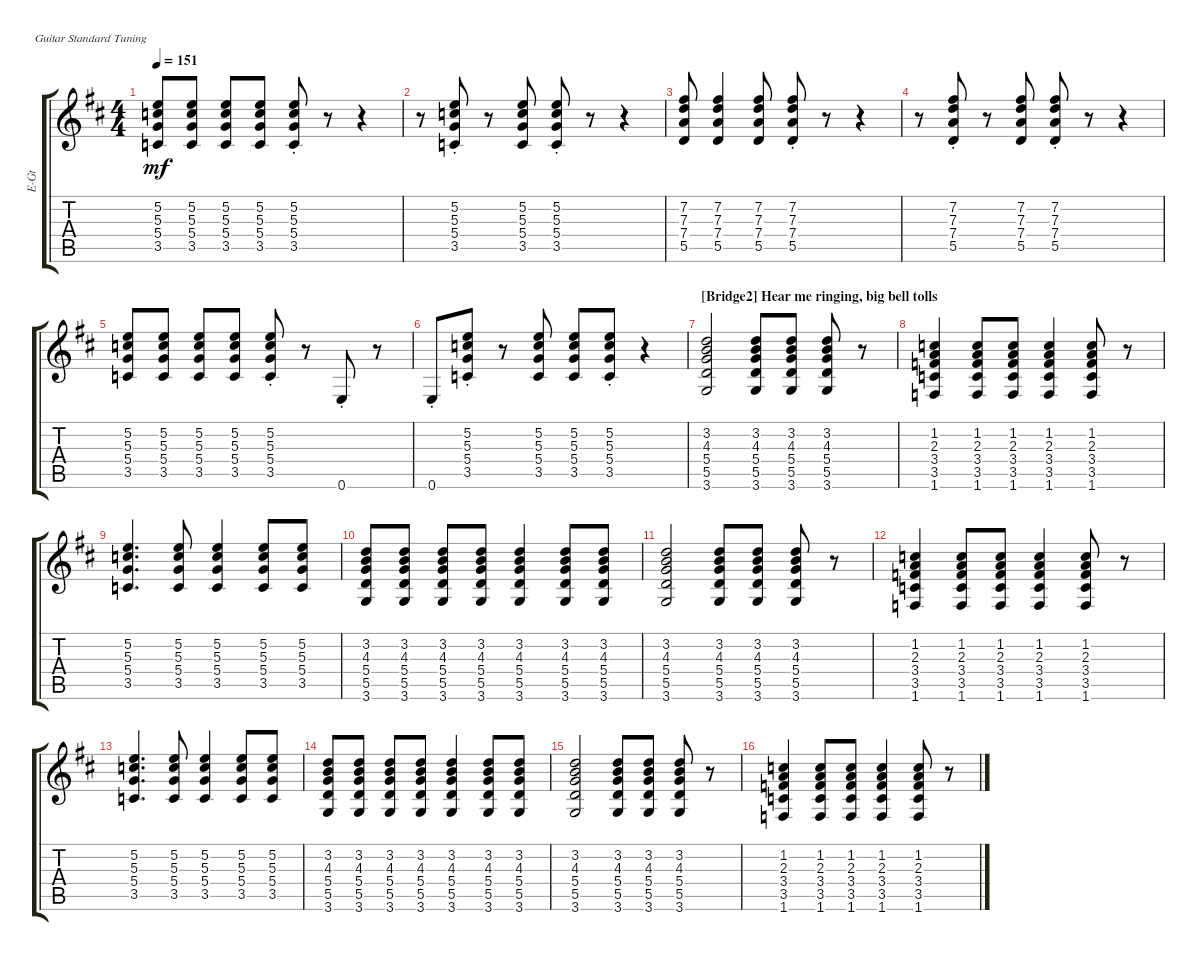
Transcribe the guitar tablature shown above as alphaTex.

\bracketExtendMode groupsimilarinstruments
\track ("Electric Guitar- Mick" "E-Gt") {instrument electricguitarclean}
\staff {score tabs}
\tuning (E4 B3 G3 D3 A2 E2)
\ts (4 4)
\tempo 151
\clef g2
\ks d
(3.5{acc forcenatural} 5.4{acc forcenatural} 5.3{acc forcenatural} 5.2{acc forcenatural}).8{dy mf} (3.5{acc forcenatural} 5.4{acc forcenatural} 5.3{acc forcenatural} 5.2{acc forcenatural}).8 (3.5{acc forcenatural} 5.4{acc forcenatural} 5.3{acc forcenatural} 5.2{acc forcenatural}).8 (3.5{acc forcenatural} 5.4{acc forcenatural} 5.3{acc forcenatural} 5.2{acc forcenatural}).8 (3.5{st acc forcenatural} 5.4{st acc forcenatural} 5.3{st acc forcenatural} 5.2{st acc forcenatural}).8 r.8 r.4 |
r.8 (3.5{st acc forcenatural} 5.4{st acc forcenatural} 5.3{st acc forcenatural} 5.2{st acc forcenatural}).8 r.8 (3.5{acc forcenatural} 5.4{acc forcenatural} 5.3{acc forcenatural} 5.2{acc forcenatural}).8 (3.5{st acc forcenatural} 5.4{st acc forcenatural} 5.3{st acc forcenatural} 5.2{st acc forcenatural}).8 r.8 r.4 |
(5.5{acc forcenatural} 7.4{acc forcenatural} 7.3{acc forcenatural} 7.2{acc #}).8 (5.5{acc forcenatural} 7.4{acc forcenatural} 7.3{acc forcenatural} 7.2{acc #}).4 (5.5{acc forcenatural} 7.4{acc forcenatural} 7.3{acc forcenatural} 7.2{acc #}).8 (5.5{st acc forcenatural} 7.4{st acc forcenatural} 7.3{st acc forcenatural} 7.2{st acc #}).8 r.8 r.4 |
r.8 (5.5{st acc forcenatural} 7.4{st acc forcenatural} 7.3{st acc forcenatural} 7.2{st acc #}).8 r.8 (5.5{acc forcenatural} 7.4{acc forcenatural} 7.3{acc forcenatural} 7.2{acc #}).8 (5.5{st acc forcenatural} 7.4{st acc forcenatural} 7.3{st acc forcenatural} 7.2{st acc #}).8 r.8 r.4 |
(3.5{acc forcenatural} 5.4{acc forcenatural} 5.3{acc forcenatural} 5.2{acc forcenatural}).8 (3.5{acc forcenatural} 5.4{acc forcenatural} 5.3{acc forcenatural} 5.2{acc forcenatural}).8 (3.5{acc forcenatural} 5.4{acc forcenatural} 5.3{acc forcenatural} 5.2{acc forcenatural}).8 (3.5{acc forcenatural} 5.4{acc forcenatural} 5.3{acc forcenatural} 5.2{acc forcenatural}).8 (3.5{st acc forcenatural} 5.4{st acc forcenatural} 5.3{st acc forcenatural} 5.2{st acc forcenatural}).8 r.8 0.6{st acc forcenatural}.8 r.8 |
0.6{st acc forcenatural}.8 (3.5{st acc forcenatural} 5.4{st acc forcenatural} 5.3{st acc forcenatural} 5.2{st acc forcenatural}).8 r.8 (3.5{acc forcenatural} 5.4{acc forcenatural} 5.3{acc forcenatural} 5.2{acc forcenatural}).8 (3.5{acc forcenatural} 5.4{acc forcenatural} 5.3{acc forcenatural} 5.2{acc forcenatural}).8 (3.5{st acc forcenatural} 5.4{st acc forcenatural} 5.3{st acc forcenatural} 5.2{st acc forcenatural}).8 r.4 |
\section ("" "[Bridge2] Hear me ringing, big bell tolls")
(3.6{acc forcenatural} 5.5{acc forcenatural} 5.4{acc forcenatural} 4.3{acc forcenatural} 3.2{acc forcenatural}).2 (3.6{acc forcenatural} 5.5{acc forcenatural} 5.4{acc forcenatural} 4.3{acc forcenatural} 3.2{acc forcenatural}).8 (3.6{acc forcenatural} 5.5{acc forcenatural} 5.4{acc forcenatural} 4.3{acc forcenatural} 3.2{acc forcenatural}).8 (3.6{acc forcenatural} 5.5{acc forcenatural} 5.4{acc forcenatural} 4.3{acc forcenatural} 3.2{acc forcenatural}).8 r.8 |
(1.6{acc forcenatural} 3.5{acc forcenatural} 3.4{acc forcenatural} 2.3{acc forcenatural} 1.2{acc forcenatural}).4 (1.6{acc forcenatural} 3.5{acc forcenatural} 3.4{acc forcenatural} 2.3{acc forcenatural} 1.2{acc forcenatural}).8 (1.6{acc forcenatural} 3.5{acc forcenatural} 3.4{acc forcenatural} 2.3{acc forcenatural} 1.2{acc forcenatural}).8 (1.6{acc forcenatural} 3.5{acc forcenatural} 3.4{acc forcenatural} 2.3{acc forcenatural} 1.2{acc forcenatural}).4 (1.6{acc forcenatural} 3.5{acc forcenatural} 3.4{acc forcenatural} 2.3{acc forcenatural} 1.2{acc forcenatural}).8 r.8 |
(3.5{acc forcenatural} 5.4{acc forcenatural} 5.3{acc forcenatural} 5.2{acc forcenatural}).4{d} (3.5{acc forcenatural} 5.4{acc forcenatural} 5.3{acc forcenatural} 5.2{acc forcenatural}).8 (3.5{acc forcenatural} 5.4{acc forcenatural} 5.3{acc forcenatural} 5.2{acc forcenatural}).4 (3.5{acc forcenatural} 5.4{acc forcenatural} 5.3{acc forcenatural} 5.2{acc forcenatural}).8 (3.5{acc forcenatural} 5.4{acc forcenatural} 5.3{acc forcenatural} 5.2{acc forcenatural}).8 |
(3.6{acc forcenatural} 5.5{acc forcenatural} 5.4{acc forcenatural} 4.3{acc forcenatural} 3.2{acc forcenatural}).8 (3.6{acc forcenatural} 5.5{acc forcenatural} 5.4{acc forcenatural} 4.3{acc forcenatural} 3.2{acc forcenatural}).8 (3.6{acc forcenatural} 5.5{acc forcenatural} 5.4{acc forcenatural} 4.3{acc forcenatural} 3.2{acc forcenatural}).8 (3.6{acc forcenatural} 5.5{acc forcenatural} 5.4{acc forcenatural} 4.3{acc forcenatural} 3.2{acc forcenatural}).8 (3.6{acc forcenatural} 5.5{acc forcenatural} 5.4{acc forcenatural} 4.3{acc forcenatural} 3.2{acc forcenatural}).4 (3.6{acc forcenatural} 5.5{acc forcenatural} 5.4{acc forcenatural} 4.3{acc forcenatural} 3.2{acc forcenatural}).8 (3.6{acc forcenatural} 5.5{acc forcenatural} 5.4{acc forcenatural} 4.3{acc forcenatural} 3.2{acc forcenatural}).8 |
(3.6{acc forcenatural} 5.5{acc forcenatural} 5.4{acc forcenatural} 4.3{acc forcenatural} 3.2{acc forcenatural}).2 (3.6{acc forcenatural} 5.5{acc forcenatural} 5.4{acc forcenatural} 4.3{acc forcenatural} 3.2{acc forcenatural}).8 (3.6{acc forcenatural} 5.5{acc forcenatural} 5.4{acc forcenatural} 4.3{acc forcenatural} 3.2{acc forcenatural}).8 (3.6{acc forcenatural} 5.5{acc forcenatural} 5.4{acc forcenatural} 4.3{acc forcenatural} 3.2{acc forcenatural}).8 r.8 |
(1.6{acc forcenatural} 3.5{acc forcenatural} 3.4{acc forcenatural} 2.3{acc forcenatural} 1.2{acc forcenatural}).4 (1.6{acc forcenatural} 3.5{acc forcenatural} 3.4{acc forcenatural} 2.3{acc forcenatural} 1.2{acc forcenatural}).8 (1.6{acc forcenatural} 3.5{acc forcenatural} 3.4{acc forcenatural} 2.3{acc forcenatural} 1.2{acc forcenatural}).8 (1.6{acc forcenatural} 3.5{acc forcenatural} 3.4{acc forcenatural} 2.3{acc forcenatural} 1.2{acc forcenatural}).4 (1.6{acc forcenatural} 3.5{acc forcenatural} 3.4{acc forcenatural} 2.3{acc forcenatural} 1.2{acc forcenatural}).8 r.8 |
(3.5{acc forcenatural} 5.4{acc forcenatural} 5.3{acc forcenatural} 5.2{acc forcenatural}).4{d} (3.5{acc forcenatural} 5.4{acc forcenatural} 5.3{acc forcenatural} 5.2{acc forcenatural}).8 (3.5{acc forcenatural} 5.4{acc forcenatural} 5.3{acc forcenatural} 5.2{acc forcenatural}).4 (3.5{acc forcenatural} 5.4{acc forcenatural} 5.3{acc forcenatural} 5.2{acc forcenatural}).8 (3.5{acc forcenatural} 5.4{acc forcenatural} 5.3{acc forcenatural} 5.2{acc forcenatural}).8 |
(3.6{acc forcenatural} 5.5{acc forcenatural} 5.4{acc forcenatural} 4.3{acc forcenatural} 3.2{acc forcenatural}).8 (3.6{acc forcenatural} 5.5{acc forcenatural} 5.4{acc forcenatural} 4.3{acc forcenatural} 3.2{acc forcenatural}).8 (3.6{acc forcenatural} 5.5{acc forcenatural} 5.4{acc forcenatural} 4.3{acc forcenatural} 3.2{acc forcenatural}).8 (3.6{acc forcenatural} 5.5{acc forcenatural} 5.4{acc forcenatural} 4.3{acc forcenatural} 3.2{acc forcenatural}).8 (3.6{acc forcenatural} 5.5{acc forcenatural} 5.4{acc forcenatural} 4.3{acc forcenatural} 3.2{acc forcenatural}).4 (3.6{acc forcenatural} 5.5{acc forcenatural} 5.4{acc forcenatural} 4.3{acc forcenatural} 3.2{acc forcenatural}).8 (3.6{acc forcenatural} 5.5{acc forcenatural} 5.4{acc forcenatural} 4.3{acc forcenatural} 3.2{acc forcenatural}).8 |
(3.6{acc forcenatural} 5.5{acc forcenatural} 5.4{acc forcenatural} 4.3{acc forcenatural} 3.2{acc forcenatural}).2 (3.6{acc forcenatural} 5.5{acc forcenatural} 5.4{acc forcenatural} 4.3{acc forcenatural} 3.2{acc forcenatural}).8 (3.6{acc forcenatural} 5.5{acc forcenatural} 5.4{acc forcenatural} 4.3{acc forcenatural} 3.2{acc forcenatural}).8 (3.6{acc forcenatural} 5.5{acc forcenatural} 5.4{acc forcenatural} 4.3{acc forcenatural} 3.2{acc forcenatural}).8 r.8 |
(1.6{acc forcenatural} 3.5{acc forcenatural} 3.4{acc forcenatural} 2.3{acc forcenatural} 1.2{acc forcenatural}).4 (1.6{acc forcenatural} 3.5{acc forcenatural} 3.4{acc forcenatural} 2.3{acc forcenatural} 1.2{acc forcenatural}).8 (1.6{acc forcenatural} 3.5{acc forcenatural} 3.4{acc forcenatural} 2.3{acc forcenatural} 1.2{acc forcenatural}).8 (1.6{acc forcenatural} 3.5{acc forcenatural} 3.4{acc forcenatural} 2.3{acc forcenatural} 1.2{acc forcenatural}).4 (1.6{acc forcenatural} 3.5{acc forcenatural} 3.4{acc forcenatural} 2.3{acc forcenatural} 1.2{acc forcenatural}).8 r.8
